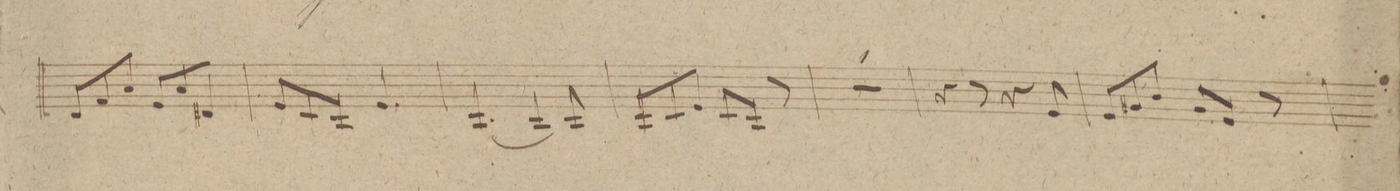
**kern	**dynam
*I"Violino	*
*clefG2	*
*k[]	*
*M6/8	*
8d/L	.
8f/	.
8a/J	.
8e/L	.
8a/	.
8d#X/J	.
=7	=7
8e/L	.
8c/	.
8A/J	.
4.e/	.
=8	=8
[4.A/	.
4A/]	.
8A/	.
=9	=9
8A/L	.
8c/	.
8e/J	.
8c/L	.
8A/J	.
8r	.
=10	=10
2.r	.
=11	=11
4r	.
8r	.
4r	.
8e/	.
=12	=12
8e/L	.
8g#X/	.
8b/J	.
8g#/L	.
8e/J	.
8r	.
=13	=13
*-	*-
